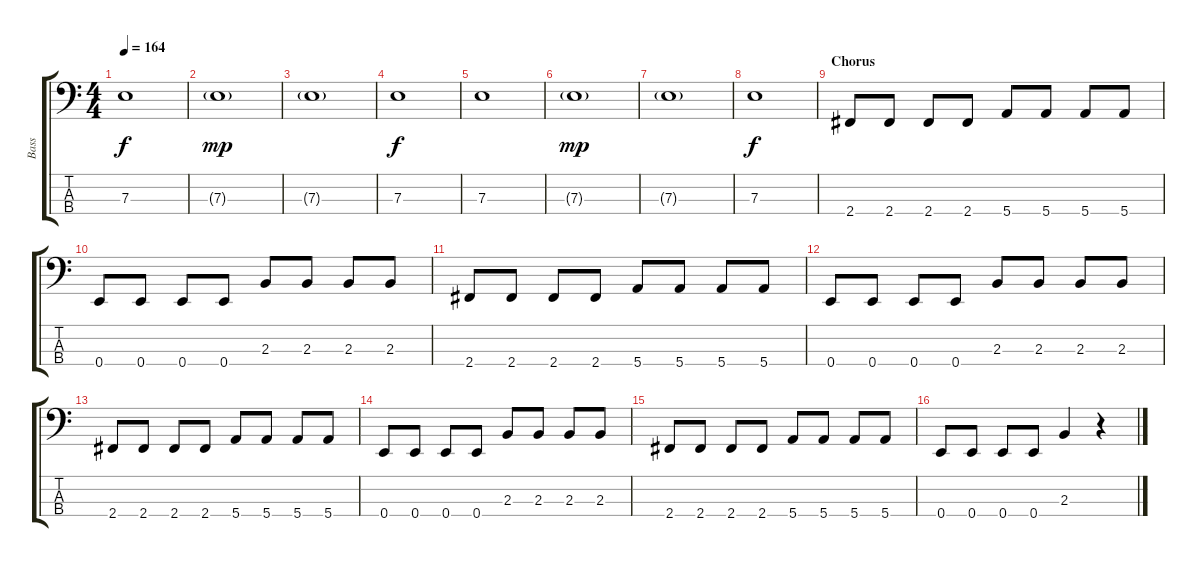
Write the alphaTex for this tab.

\track ("Bass" "Bass") {instrument slapbass2}
\staff {score tabs}
\tuning (G2 D2 A1 E1) {hide}
\ts (4 4)
\tempo 164
\clef f4
\ks c
7.3.1{dy f} |
7.3{g}.1{dy mp} |
7.3{g}.1 |
7.3.1{dy f} |
7.3.1 |
7.3{g}.1{dy mp} |
7.3{g}.1 |
7.3.1{dy f} |
\section ("" "Chorus")
2.4.8 2.4.8 2.4.8 2.4.8 5.4.8 5.4.8 5.4.8 5.4.8 |
0.4.8 0.4.8 0.4.8 0.4.8 2.3.8 2.3.8 2.3.8 2.3.8 |
2.4.8 2.4.8 2.4.8 2.4.8 5.4.8 5.4.8 5.4.8 5.4.8 |
0.4.8 0.4.8 0.4.8 0.4.8 2.3.8 2.3.8 2.3.8 2.3.8 |
2.4.8 2.4.8 2.4.8 2.4.8 5.4.8 5.4.8 5.4.8 5.4.8 |
0.4.8 0.4.8 0.4.8 0.4.8 2.3.8 2.3.8 2.3.8 2.3.8 |
2.4.8 2.4.8 2.4.8 2.4.8 5.4.8 5.4.8 5.4.8 5.4.8 |
0.4.8 0.4.8 0.4.8 0.4.8 2.3.4 r.4
